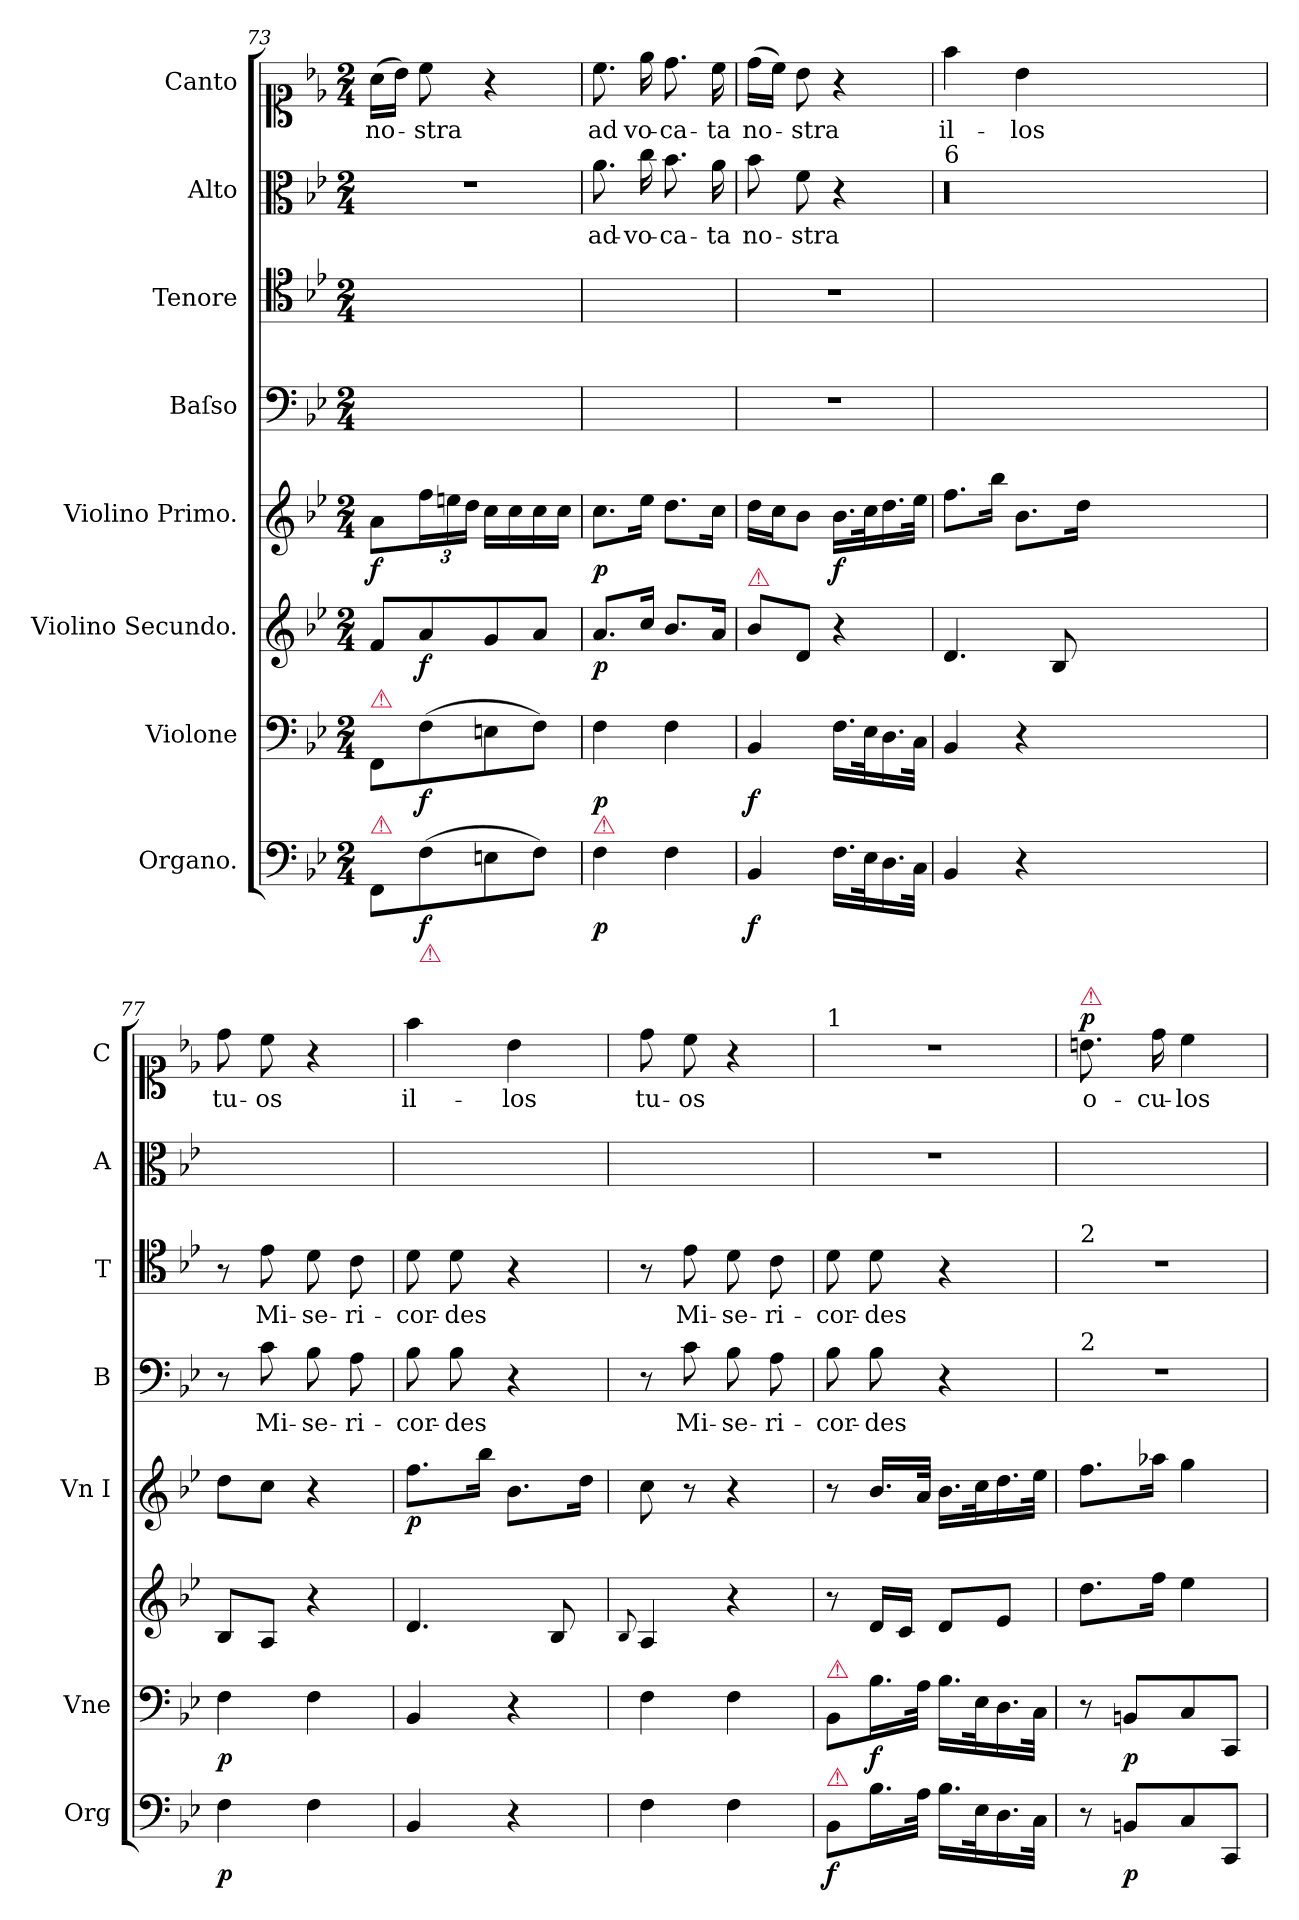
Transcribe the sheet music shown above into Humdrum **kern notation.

**kern	**dynam	**kern	**dynam	**kern	**dynam	**kern	**dynam	**kern	**text	**kern	**text	**kern	**text	**kern	**text	**dynam
*part8	*part8	*part7	*part7	*part6	*part6	*part5	*part5	*part4	*part4	*part3	*part3	*part2	*part2	*part1	*part1	*part1
*staff8	*staff8	*staff7	*staff7	*staff6	*staff6	*staff5	*staff5	*staff4	*staff4	*staff3	*staff3	*staff2	*staff2	*staff1	*staff1	*staff1
*I"Organo.	*	*I"Violone	*	*I"Violino Secundo.	*	*I"Violino Primo.	*	*I"Baſso	*	*I"Tenore	*	*I"Alto	*	*I"Canto	*	*
*I'Org	*	*I'Vne	*	*	*	*I'Vn I	*	*I'B	*	*I'T	*	*I'A	*	*I'C	*	*
*clefF4	*	*clefF4	*	*clefG2	*	*clefG2	*	*clefF4	*	*clefC4	*	*clefC3	*	*clefC1	*	*
*k[b-e-]	*	*k[b-e-]	*	*k[b-e-]	*	*k[b-e-]	*	*k[b-e-]	*	*k[b-e-]	*	*k[b-e-]	*	*k[b-e-]	*	*
*g:	*	*g:	*	*g:	*	*g:	*	*g:	*	*g:	*	*g:	*	*g:	*	*
*M2/4	*	*M2/4	*	*M2/4	*	*M2/4	*	*M2/4	*	*M2/4	*	*M2/4	*	*M2/4	*	*
=73	=73	=73	=73	=73	=73	=73	=73	=73	=73	=73	=73	=73	=73	=73	=73	=73
!	!	!LO:TX:a:color=crimson:t=⚠	!	!	!	!	!	!	!	!	!	!	!	!	!	!
!LO:TX:a:color=crimson:t=⚠	!	!	!	!	!	!	!	!	!	!	!	!	!	!	!	!
!	!	!	!	!	!	!	!LO:DY:b	!	!	!	!	!	!	!	!	!
8FF/L	.	8FF/L	.	8f/L	.	8a\L	f	2ryy	.	2ryy	.	2r	.	(16a\LL	no-	.
.	.	.	.	.	.	.	.	.	.	.	.	.	.	16b-\JJ)	.	.
!LO:TX:b:color=crimson:t=⚠	!	!	!	!	!	!	!	!	!	!	!	!	!	!	!	!
!	!LO:DY:b	!	!	!	!	!	!	!	!	!	!	!	!	!	!	!
(>8F\	f	(8F\	f	8a/	f	24ff\L	.	.	.	.	.	.	.	8cc\	-stra	.
.	.	.	.	.	.	24een\	.	.	.	.	.	.	.	.	.	.
.	.	.	.	.	.	24dd\JJ	.	.	.	.	.	.	.	.	.	.
8En\	.	8En\	.	8g/	.	16cc\LL	.	.	.	.	.	.	.	4r	.	.
.	.	.	.	.	.	16cc\	.	.	.	.	.	.	.	.	.	.
8F\J)	.	8F\J)	.	8a/J	.	16cc\	.	.	.	.	.	.	.	.	.	.
.	.	.	.	.	.	16cc\JJ	.	.	.	.	.	.	.	.	.	.
=74	=74	=74	=74	=74	=74	=74	=74	=74	=74	=74	=74	=74	=74	=74	=74	=74
!LO:TX:a:color=crimson:t=⚠	!	!	!	!	!	!	!	!	!	!	!	!	!	!	!	!
!	!LO:DY:b	!	!	!	!	!	!LO:DY:b	!	!	!	!	!	!	!	!LO:LY:i	!
4F\	p	4F\	p	8.a/L	p	8.cc\L	p	2ryy	.	2ryy	.	8.a\	ad-	8.cc\	ad	.
!	!	!	!	!	!	!	!	!	!	!	!	!	!	!	!LO:LY:i	!
.	.	.	.	16cc/Jk	.	16ee-\Jk	.	.	.	.	.	16cc\	-vo-	16ee-\	vo-	.
!	!	!	!	!	!	!	!	!	!	!	!	!	!	!	!LO:LY:i	!
4F\	.	4F\	.	8.b-/L	.	8.dd\L	.	.	.	.	.	8.b-\	-ca-	8.dd\	-ca-	.
!	!	!	!	!	!	!	!	!	!	!	!	!	!	!	!LO:LY:i	!
.	.	.	.	16a/Jk	.	16cc\Jk	.	.	.	.	.	16a\	-ta	16cc\	-ta	.
=75	=75	=75	=75	=75	=75	=75	=75	=75	=75	=75	=75	=75	=75	=75	=75	=75
!	!	!	!	!LO:TX:a:color=crimson:t=⚠	!	!	!	!	!	!	!	!	!	!	!	!
!	!LO:DY:b	!	!	!	!	!	!	!LO:N:vis=1	!	!LO:N:vis=1	!	!	!	!	!LO:LY:i	!
4BB-/	f	4BB-/	f	8b-\L	.	16dd\LL	.	2r	.	2r	.	8b-\	no-	(16dd\LL	no-	.
.	.	.	.	.	.	16cc\J	.	.	.	.	.	.	.	16cc\JJ)	.	.
!	!	!	!	!	!	!	!	!	!	!	!	!	!	!	!LO:LY:i	!
.	.	.	.	8d/J	.	8b-\J	.	.	.	.	.	8f\	-stra	8b-\	-stra	.
!	!	!	!	!	!	!	!LO:DY:b	!	!	!	!	!	!	!	!	!
16.F\LL	.	16.F\LL	.	4r	.	16.b-\LL	f	.	.	.	.	4r	.	4r	.	.
32E-\K	.	32E-\K	.	.	.	32cc\K	.	.	.	.	.	.	.	.	.	.
16.D\	.	16.D\	.	.	.	16.dd\	.	.	.	.	.	.	.	.	.	.
32C\JJk	.	32C\JJk	.	.	.	32ee-\JJk	.	.	.	.	.	.	.	.	.	.
=76	=76	=76	=76	=76	=76	=76	=76	=76	=76	=76	=76	=76	=76	=76	=76	=76
!	!	!	!	!	!	!	!	!	!	!	!	!LO:TX:a:t=6	!	!	!	!
!	!	!	!	!	!	!	!	!	!	!	!	!LO:N:vis=00	!	!	!	!
4BB-/	.	4BB-/	.	4.d/	.	8.ff\L	.	0ryy	.	0ryy	.	0r	.	4ff\	il-	.
.	.	.	.	.	.	16bb-\Jk	.	.	.	.	.	.	.	.	.	.
4r	.	4r	.	.	.	8.b-\L	.	.	.	.	.	.	.	4b-\	-los	.
.	.	.	.	8B-/	.	.	.	.	.	.	.	.	.	.	.	.
.	.	.	.	.	.	16dd\Jk	.	.	.	.	.	.	.	.	.	.
1.ryy	.	1.ryy	.	1.ryy	.	1.ryy	.	.	.	.	.	.	.	1.ryy	.	.
=77	=77	=77	=77	=77	=77	=77	=77	=77	=77	=77	=77	=77	=77	=77	=77	=77
!	!LO:DY:b	!	!	!	!	!	!	!	!	!	!	!	!	!	!	!
4F\	p	4F\	p	8B-/L	.	8dd\L	.	8r	.	8r	.	2ryy	.	8dd\	tu-	.
.	.	.	.	8A/J	.	8cc\J	.	8c\	Mi-	8e-\	Mi-	.	.	8cc\	-os	.
4F\	.	4F\	.	4r	.	4r	.	8B-\	-se-	8d\	-se-	.	.	4r	.	.
.	.	.	.	.	.	.	.	8A\	-ri-	8c\	-ri-	.	.	.	.	.
=78	=78	=78	=78	=78	=78	=78	=78	=78	=78	=78	=78	=78	=78	=78	=78	=78
!	!	!	!	!	!	!	!LO:DY:b	!	!	!	!	!	!	!	!LO:LY:i	!
4BB-/	.	4BB-/	.	4.d/	.	8.ff\L	p	8B-\	-cor-	8d\	-cor-	2ryy	.	4ff\	il-	.
.	.	.	.	.	.	.	.	8B-\	-des	8d\	-des	.	.	.	.	.
.	.	.	.	.	.	16bb-\Jk	.	.	.	.	.	.	.	.	.	.
!	!	!	!	!	!	!	!	!	!	!	!	!	!	!	!LO:LY:i	!
4r	.	4r	.	.	.	8.b-\L	.	4r	.	4r	.	.	.	4b-\	-los	.
.	.	.	.	8B-/	.	.	.	.	.	.	.	.	.	.	.	.
.	.	.	.	.	.	16dd\Jk	.	.	.	.	.	.	.	.	.	.
=79	=79	=79	=79	=79	=79	=79	=79	=79	=79	=79	=79	=79	=79	=79	=79	=79
.	.	.	.	8qqB-/	.	.	.	.	.	.	.	.	.	.	.	.
!	!	!	!	!	!	!	!	!	!	!	!	!	!	!	!LO:LY:i	!
4F\	.	4F\	.	4A/	.	8cc\	.	8r	.	8r	.	2ryy	.	8dd\	tu-	.
!	!	!	!	!	!	!	!	!	!LO:LY:i	!	!LO:LY:i	!	!	!	!LO:LY:i	!
.	.	.	.	.	.	8r	.	8c\	Mi-	8e-\	Mi-	.	.	8cc\	-os	.
!	!	!	!	!	!	!	!	!	!LO:LY:i	!	!LO:LY:i	!	!	!	!	!
4F\	.	4F\	.	4r	.	4r	.	8B-\	-se-	8d\	-se-	.	.	4r	.	.
!	!	!	!	!	!	!	!	!	!LO:LY:i	!	!LO:LY:i	!	!	!	!	!
.	.	.	.	.	.	.	.	8A\	-ri-	8c\	-ri-	.	.	.	.	.
=80	=80	=80	=80	=80	=80	=80	=80	=80	=80	=80	=80	=80	=80	=80	=80	=80
!	!	!	!	!	!	!	!	!	!	!	!	!	!	!LO:TX:a:t=1	!	!
!	!	!LO:TX:a:color=crimson:t=⚠	!	!	!	!	!	!	!	!	!	!	!	!	!	!
!LO:TX:a:color=crimson:t=⚠	!	!	!	!	!	!	!	!	!	!	!	!	!	!	!	!
!	!LO:DY:b	!	!	!	!	!	!	!	!LO:LY:i	!	!LO:LY:i	!LO:N:vis=0	!	!	!	!
8BB-/L	f	8BB-/L	.	8r	.	8r	.	8B-\	-cor-	8d\	-cor-	2r	.	2r	.	.
!	!	!	!	!	!	!	!	!	!LO:LY:i	!	!LO:LY:i	!	!	!	!	!
16.B-\L	.	16.B-\L	f	16d/LL	.	16.b-/LL	.	8B-\	-des	8d\	-des	.	.	.	.	.
.	.	.	.	16c/JJ	.	.	.	.	.	.	.	.	.	.	.	.
32A\JJk	.	32A\JJk	.	.	.	32a/JJk	.	.	.	.	.	.	.	.	.	.
16.B-\LL	.	16.B-\LL	.	8d/L	.	16.b-\LL	.	4r	.	4r	.	.	.	.	.	.
32E-\K	.	32E-\K	.	.	.	32cc\K	.	.	.	.	.	.	.	.	.	.
16.D\	.	16.D\	.	8e-/J	.	16.dd\	.	.	.	.	.	.	.	.	.	.
32C\JJk	.	32C\JJk	.	.	.	32ee-\JJk	.	.	.	.	.	.	.	.	.	.
=81	=81	=81	=81	=81	=81	=81	=81	=81	=81	=81	=81	=81	=81	=81	=81	=81
!	!	!	!	!	!	!	!	!	!	!	!	!	!	!LO:TX:a:color=crimson:t=⚠	!	!
!	!	!	!	!	!	!	!	!	!	!LO:TX:a:t=2	!	!	!	!	!	!
!	!	!	!	!	!	!	!	!LO:TX:a:t=2	!	!	!	!	!	!	!	!
!	!	!	!	!	!	!	!	!LO:N:vis=0	!	!LO:N:vis=0	!	!	!	!	!	!LO:DY:a
8r	.	8r	.	8.dd\L	.	8.ff\L	.	2r	.	2r	.	2ryy	.	8.bn\	o-	p
!	!LO:DY:b	!	!	!	!	!	!	!	!	!	!	!	!	!	!	!
8BBn/L	p	8BBn/L	p	.	.	.	.	.	.	.	.	.	.	.	.	.
.	.	.	.	16ff\Jk	.	16aa-X\Jk	.	.	.	.	.	.	.	16dd\	-cu-	.
8C/	.	8C/	.	4ee-\	.	4gg\	.	.	.	.	.	.	.	4cc\	-los	.
8CC/J	.	8CC/J	.	.	.	.	.	.	.	.	.	.	.	.	.	.
=	=	=	=	=	=	=	=	=	=	=	=	=	=	=	=	=
*-	*-	*-	*-	*-	*-	*-	*-	*-	*-	*-	*-	*-	*-	*-	*-	*-
